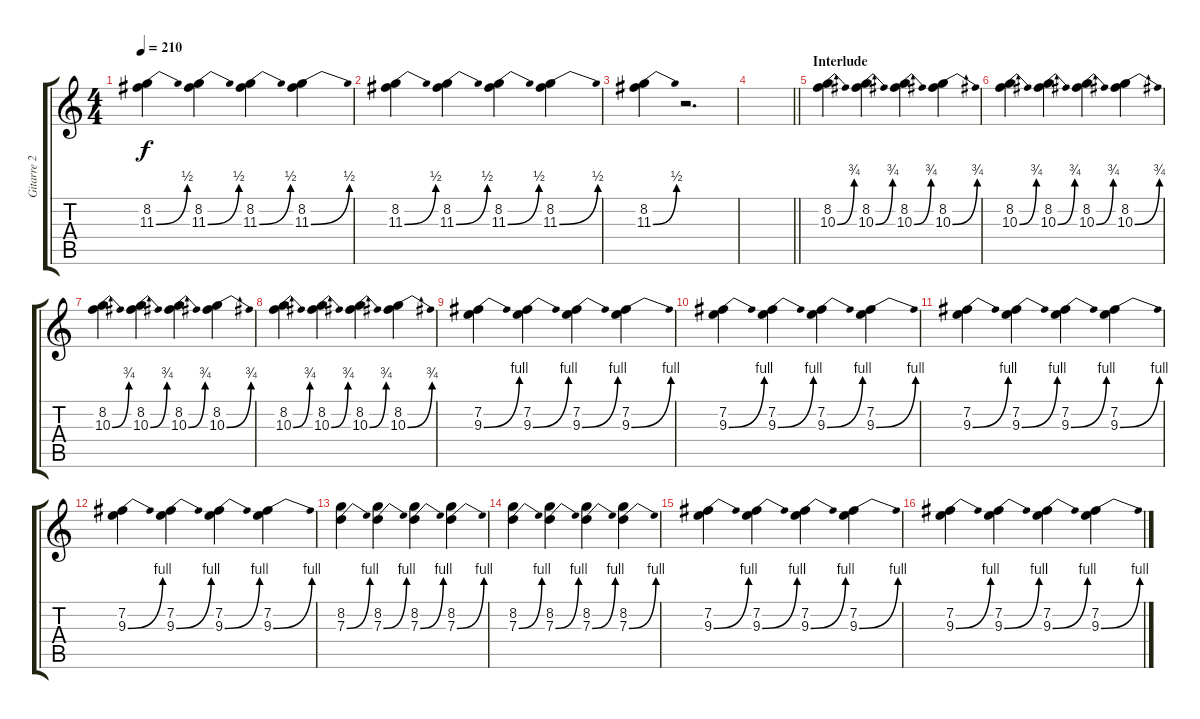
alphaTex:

\track ("Gitarre 2" "Gitarre 2") {instrument distortionguitar}
\staff {score tabs}
\tuning (E4 B3 G3 D3 A2 E2) {hide}
\ts (4 4)
\tempo 210
\clef g2
\ks c
(8.2 11.3{be (bend 0 0 60 2)}).4{dy f} (8.2 11.3{be (bend 0 0 60 2)}).4 (8.2 11.3{be (bend 0 0 60 2)}).4 (8.2 11.3{be (bend 0 0 60 2)}).4 |
(8.2 11.3{be (bend 0 0 60 2)}).4 (8.2 11.3{be (bend 0 0 60 2)}).4 (8.2 11.3{be (bend 0 0 60 2)}).4 (8.2 11.3{be (bend 0 0 60 2)}).4 |
(8.2 11.3{be (bend 0 0 60 2)}).4 r.2{d} |
\barLineRight lightlight
|
\section ("" "Interlude")
(8.2 10.3{be (bend 0 0 60 3)}).4 (8.2 10.3{be (bend 0 0 60 3)}).4 (8.2 10.3{be (bend 0 0 60 3)}).4 (8.2 10.3{be (bend 0 0 60 3)}).4 |
(8.2 10.3{be (bend 0 0 60 3)}).4 (8.2 10.3{be (bend 0 0 60 3)}).4 (8.2 10.3{be (bend 0 0 60 3)}).4 (8.2 10.3{be (bend 0 0 60 3)}).4 |
(8.2 10.3{be (bend 0 0 60 3)}).4 (8.2 10.3{be (bend 0 0 60 3)}).4 (8.2 10.3{be (bend 0 0 60 3)}).4 (8.2 10.3{be (bend 0 0 60 3)}).4 |
(8.2 10.3{be (bend 0 0 60 3)}).4 (8.2 10.3{be (bend 0 0 60 3)}).4 (8.2 10.3{be (bend 0 0 60 3)}).4 (8.2 10.3{be (bend 0 0 60 3)}).4 |
(7.2 9.3{be (bend 0 0 60 4)}).4 (7.2 9.3{be (bend 0 0 60 4)}).4 (7.2 9.3{be (bend 0 0 60 4)}).4 (7.2 9.3{be (bend 0 0 60 4)}).4 |
(7.2 9.3{be (bend 0 0 60 4)}).4 (7.2 9.3{be (bend 0 0 60 4)}).4 (7.2 9.3{be (bend 0 0 60 4)}).4 (7.2 9.3{be (bend 0 0 60 4)}).4 |
(7.2 9.3{be (bend 0 0 60 4)}).4 (7.2 9.3{be (bend 0 0 60 4)}).4 (7.2 9.3{be (bend 0 0 60 4)}).4 (7.2 9.3{be (bend 0 0 60 4)}).4 |
(7.2 9.3{be (bend 0 0 60 4)}).4 (7.2 9.3{be (bend 0 0 60 4)}).4 (7.2 9.3{be (bend 0 0 60 4)}).4 (7.2 9.3{be (bend 0 0 60 4)}).4 |
(8.2 7.3{be (bend 0 0 60 4)}).4 (8.2 7.3{be (bend 0 0 60 4)}).4 (8.2 7.3{be (bend 0 0 60 4)}).4 (8.2 7.3{be (bend 0 0 60 4)}).4 |
(8.2 7.3{be (bend 0 0 60 4)}).4 (8.2 7.3{be (bend 0 0 60 4)}).4 (8.2 7.3{be (bend 0 0 60 4)}).4 (8.2 7.3{be (bend 0 0 60 4)}).4 |
(7.2 9.3{be (bend 0 0 60 4)}).4 (7.2 9.3{be (bend 0 0 60 4)}).4 (7.2 9.3{be (bend 0 0 60 4)}).4 (7.2 9.3{be (bend 0 0 60 4)}).4 |
(7.2 9.3{be (bend 0 0 60 4)}).4 (7.2 9.3{be (bend 0 0 60 4)}).4 (7.2 9.3{be (bend 0 0 60 4)}).4 (7.2 9.3{be (bend 0 0 60 4)}).4
